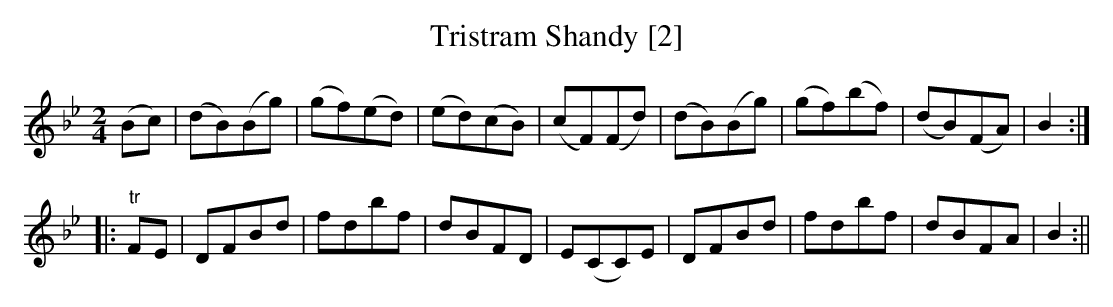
X:1
T:Tristram Shandy [2]
M:2/4
L:1/8
K:Bb
(Bc)|(dB)(Bg)|(gf)(ed)|(ed)(cB)|(cF)(Fd)|(dB)(Bg)|(gf)(bf)|(dB)(FA)|B2:|
|:"tr"FE|DFBd|fdbf|dBFD|E(CC)E|DFBd|fdbf|dBFA|B2:||
